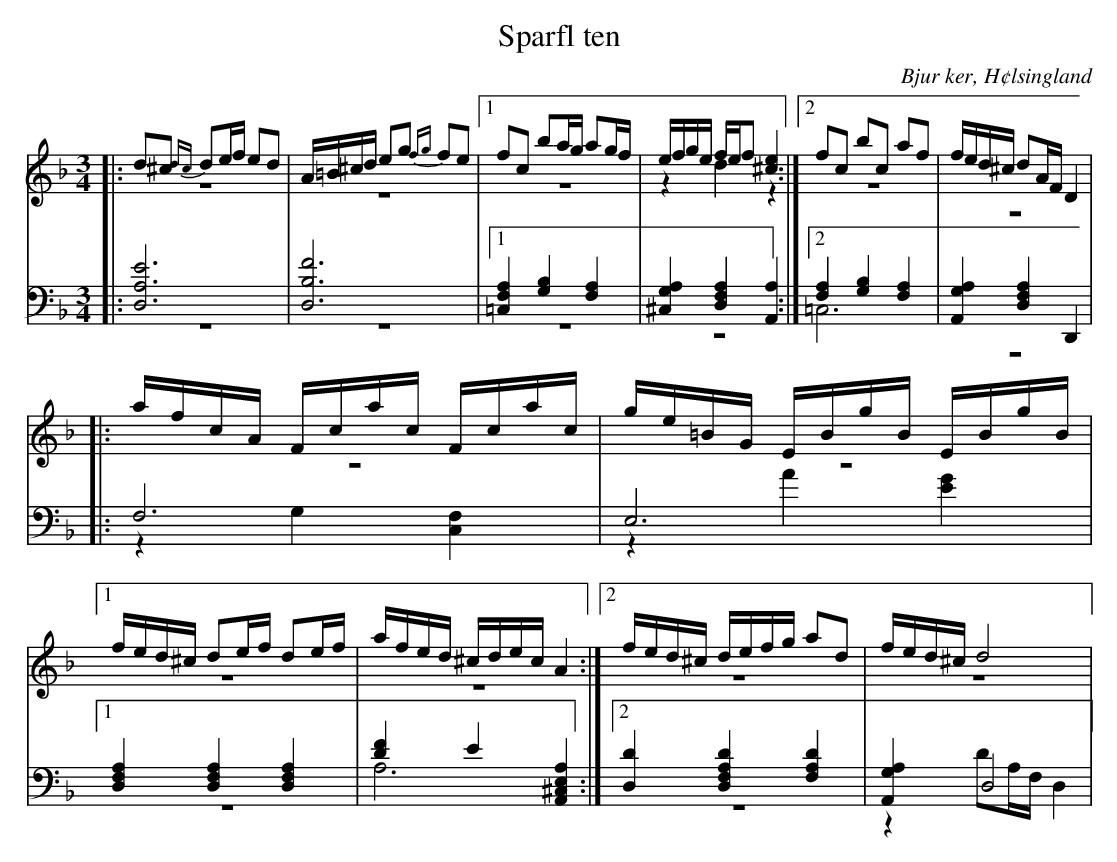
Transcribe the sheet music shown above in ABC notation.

X:1
T: Sparfl ten
O: Bjur ker, H¢lsingland
M: 3/4
L: 1/8
K: Dm
V:1
V:2 merge
V:3
V:4 merge
V:1
|:d^c {dc}de/f/ ed|A/=B/^c/d/ eg {fg}fe|1 fc ba/g/ ag/f/| e/f/g/e/ f/e/f [^c2e2]:|2 fc bc af|f/e/d/^c/ dA/F/ D2|
|:a/f/c/A/  F/c/a/c/ F/c/a/c/|g/e/=B/G/  E/B/g/B/  E/B/g/B/|1 f/e/d/^c/ de/f/ de/f/|a/f/e/d/ ^c/d/e/c/ A2:|2 f/e/d/^c/ d/e/f/g/ ad|f/e/d/^c/ d4|
V:2
|:z6|z6|1 z6|z2 d2 z2:|2 z6|z6|
|:z6|z6|1 z6|z6:|2 z6|z6|
V:3 clef=bass
|:[D,6A,6E6]|[D,6B,6F6]|1 [=C,2F,2A,2] [G,2B,2] [F,2A,2]|[^C,2G,2A,2] [D,2F,2A,2] [A,,2A,2]:|2 [F,2A,2] [G,2B,2] [F,2A,2]|[A,,2G,2A,2] [D,2F,2A,2] D,,2|
|:F,6|E,6|1 [D,2F,2A,2] [D,2F,2A,2] [D,2F,2A,2]|[D2F2] E2 [A,,2^C,2E,2A,2]:|2 [D,2D2] [D,2F,2A,2D2] [F,2A,2D2]|[A,,2G,2A,2] D,4|
V:4 clef=bass
|:z6|z6|1 z6|z6:|2 =C,6|z6|
|:z2 G,2 [C,2F,2]|z2 A2 [E2G2]|1 z6|A,6:|2 z6|z2 DA,/F,/ D,2|
